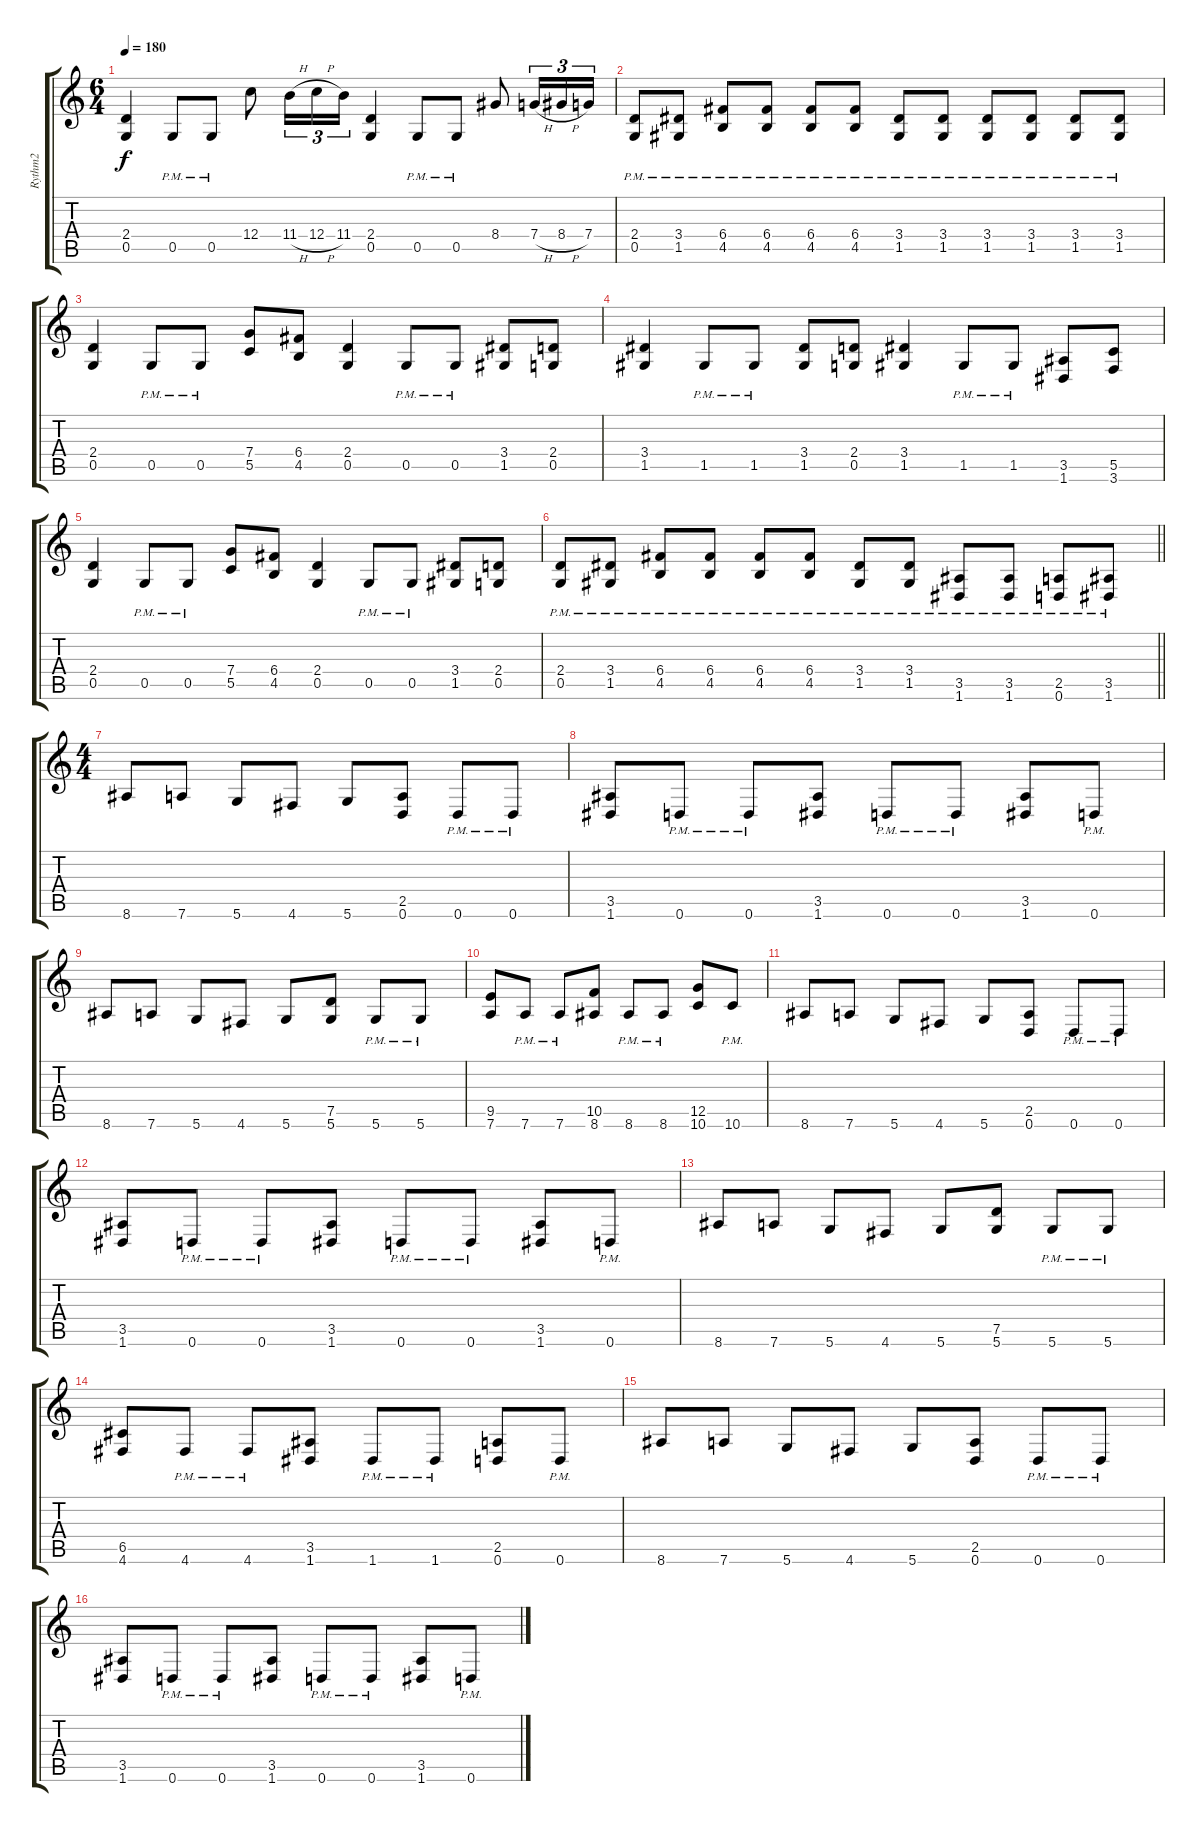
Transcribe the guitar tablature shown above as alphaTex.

\track ("Rythm2" "Rythm2") {instrument overdrivenguitar}
\staff {score tabs}
\tuning (D4 A3 F3 C3 G2 D2) {hide}
\ts (6 4)
\tempo 180
\clef g2
\ks c
(2.4 0.5).4{dy f} 0.5{pm}.8 0.5{pm}.8 12.4.8 11.4{h}.16{tu (3 2)} 12.4{h}.16{tu (3 2)} 11.4.16{tu (3 2)} (2.4 0.5).4 0.5{pm}.8 0.5{pm}.8 8.4.8 7.4{h}.16{tu (3 2)} 8.4{h}.16{tu (3 2)} 7.4.16{tu (3 2)} |
(2.4{pm} 0.5{pm}).8 (3.4{pm} 1.5{pm}).8 (6.4{pm} 4.5{pm}).8 (6.4{pm} 4.5{pm}).8 (6.4{pm} 4.5{pm}).8 (6.4{pm} 4.5{pm}).8 (3.4{pm} 1.5{pm}).8 (3.4{pm} 1.5{pm}).8 (3.4{pm} 1.5{pm}).8 (3.4{pm} 1.5{pm}).8 (3.4{pm} 1.5{pm}).8 (3.4{pm} 1.5{pm}).8 |
(2.4 0.5).4 0.5{pm}.8 0.5{pm}.8 (7.4 5.5).8 (6.4 4.5).8 (2.4 0.5).4 0.5{pm}.8 0.5{pm}.8 (3.4 1.5).8 (2.4 0.5).8 |
(3.4 1.5).4 1.5{pm}.8 1.5{pm}.8 (3.4 1.5).8 (2.4 0.5).8 (3.4 1.5).4 1.5{pm}.8 1.5{pm}.8 (3.5 1.6).8 (5.5 3.6).8 |
(2.4 0.5).4 0.5{pm}.8 0.5{pm}.8 (7.4 5.5).8 (6.4 4.5).8 (2.4 0.5).4 0.5{pm}.8 0.5{pm}.8 (3.4 1.5).8 (2.4 0.5).8 |
\barLineRight lightlight
(2.4{pm} 0.5{pm}).8 (3.4{pm} 1.5{pm}).8 (6.4{pm} 4.5{pm}).8 (6.4{pm} 4.5{pm}).8 (6.4{pm} 4.5{pm}).8 (6.4{pm} 4.5{pm}).8 (3.4{pm} 1.5{pm}).8 (3.4{pm} 1.5{pm}).8 (3.5{pm} 1.6{pm}).8 (3.5{pm} 1.6{pm}).8 (2.5{pm} 0.6{pm}).8 (3.5{pm} 1.6{pm}).8 |
\ts (4 4)
8.6.8 7.6.8 5.6.8 4.6.8 5.6.8 (2.5 0.6).8 0.6{pm}.8 0.6{pm}.8 |
(3.5 1.6).8 0.6{pm}.8 0.6{pm}.8 (3.5 1.6).8 0.6{pm}.8 0.6{pm}.8 (3.5 1.6).8 0.6{pm}.8 |
8.6.8 7.6.8 5.6.8 4.6.8 5.6.8 (7.5 5.6).8 5.6{pm}.8 5.6{pm}.8 |
(9.5 7.6).8 7.6{pm}.8 7.6{pm}.8 (10.5 8.6).8 8.6{pm}.8 8.6{pm}.8 (12.5 10.6).8 10.6{pm}.8 |
8.6.8 7.6.8 5.6.8 4.6.8 5.6.8 (2.5 0.6).8 0.6{pm}.8 0.6{pm}.8 |
(3.5 1.6).8 0.6{pm}.8 0.6{pm}.8 (3.5 1.6).8 0.6{pm}.8 0.6{pm}.8 (3.5 1.6).8 0.6{pm}.8 |
8.6.8 7.6.8 5.6.8 4.6.8 5.6.8 (7.5 5.6).8 5.6{pm}.8 5.6{pm}.8 |
(6.5 4.6).8 4.6{pm}.8 4.6{pm}.8 (3.5 1.6).8 1.6{pm}.8 1.6{pm}.8 (2.5 0.6).8 0.6{pm}.8 |
8.6.8 7.6.8 5.6.8 4.6.8 5.6.8 (2.5 0.6).8 0.6{pm}.8 0.6{pm}.8 |
(3.5 1.6).8 0.6{pm}.8 0.6{pm}.8 (3.5 1.6).8 0.6{pm}.8 0.6{pm}.8 (3.5 1.6).8 0.6{pm}.8
